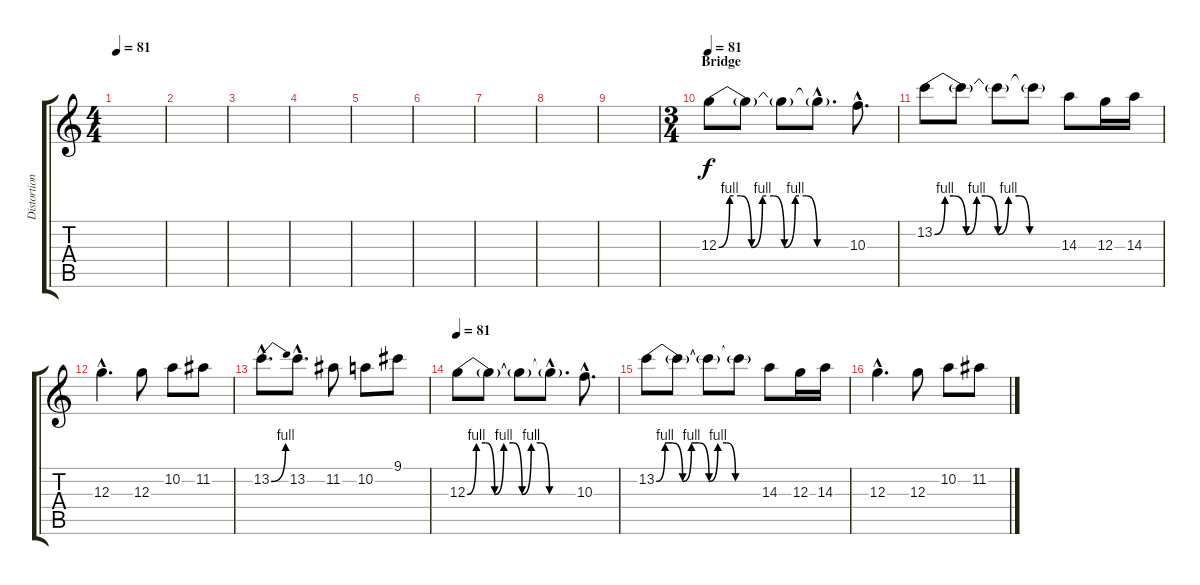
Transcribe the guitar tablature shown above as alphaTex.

\track ("Distortion Guitar" "Distortion") {instrument distortionguitar}
\staff {score tabs}
\tuning (E4 B3 G3 D3 A2 D2) {hide}
\ts (4 4)
\tempo 81
\clef g2
\ks c
|
|
|
|
|
|
|
|
|
\ts (3 4)
\section ("" "Bridge")
\tempo 81
12.3{be (custom 0 0 5 4 10 4 15 0 20 4 25 4 30 0 35 4 40 4 45 0 60 0)}.8 12.3{t}.8 12.3{t}.8 12.3{hac t}.8{d} 10.3{hac}.8{d} |
13.2{be (custom 0 0 5 4 9 4 15 0 20 4 24 4 30 0 35 4 40 4 45 0 60 0)}.8 13.2{t}.8 13.2{t}.8 13.2{t}.8 14.3.8 12.3.16 14.3.16 |
12.3{hac}.4{d} 12.3.8 10.2.8 11.2.8 |
13.2{be (bend 0 0 60 4) hac}.8{d} 13.2{hac}.8{d} 11.2.8 10.2.8 9.1.8 |
\tempo 81
12.3{be (custom 0 0 5 4 10 4 15 0 20 4 25 4 30 0 35 4 40 4 45 0 60 0)}.8 12.3{t}.8 12.3{t}.8 12.3{hac t}.8{d} 10.3{hac}.8{d} |
13.2{be (custom 0 0 5 4 9 4 15 0 20 4 24 4 30 0 35 4 40 4 45 0 60 0)}.8 13.2{t}.8 13.2{t}.8 13.2{t}.8 14.3.8 12.3.16 14.3.16 |
12.3{hac}.4{d} 12.3.8 10.2.8 11.2.8
